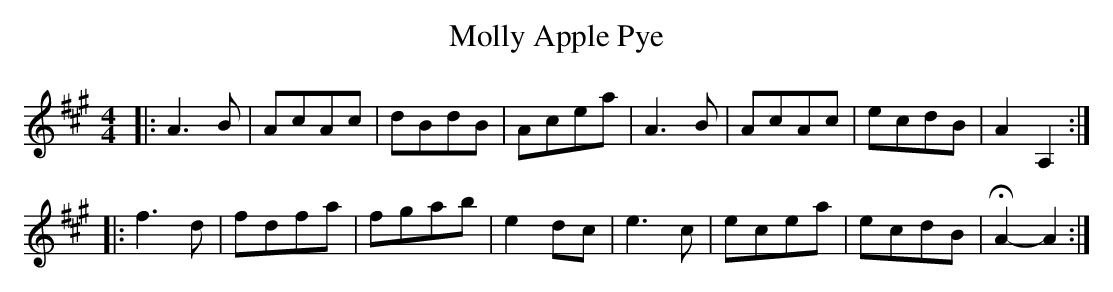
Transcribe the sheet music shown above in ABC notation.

X:1
T: Molly Apple Pye
M: 4/4
L: 1/8
K: Amaj
|: A3B | AcAc | dBdB | Acea | A3B | AcAc | ecdB | A2 A,2 :|
|:f3d | fdfa | fgab | e2dc | e3c | ecea | ecdB | HA2- A2 :|
